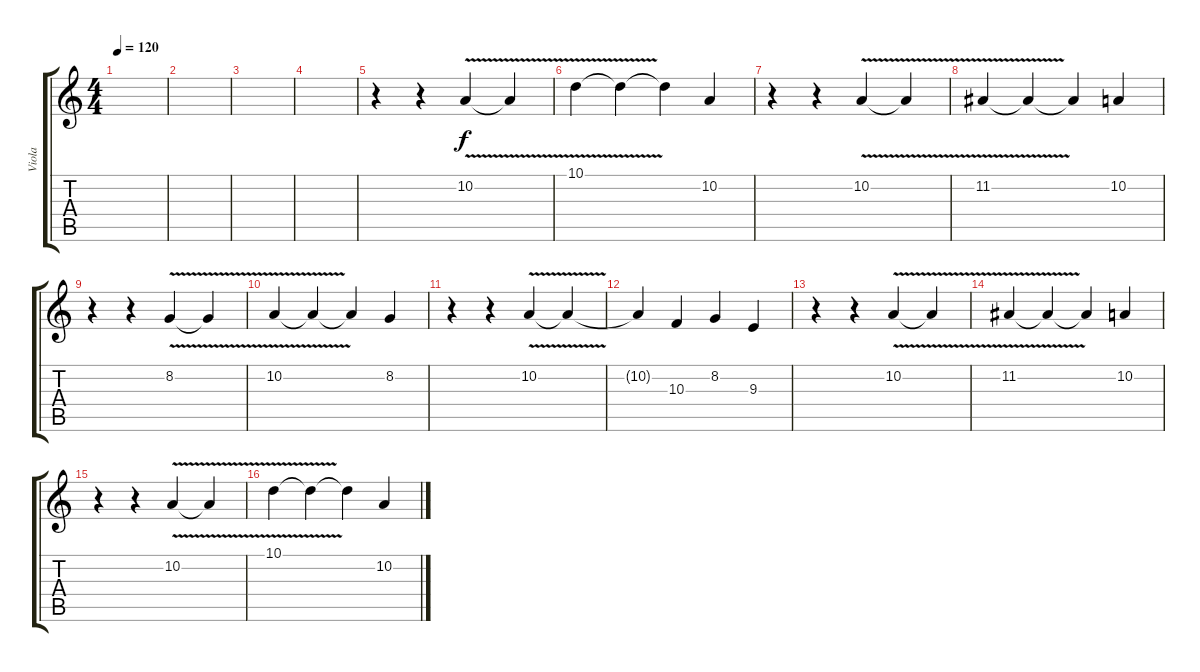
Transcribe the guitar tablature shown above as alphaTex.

\track ("Viola" "Viola") {instrument viola}
\staff {score tabs}
\tuning (E4 B3 G3 D3 A2 E2) {hide}
\ts (4 4)
\tempo 120
\clef g2
\ks c
|
|
|
|
r.4 r.4 10.2{v}.4 10.2{t}.4 |
10.1{v}.4 10.1{t}.4 10.1{t}.4 10.2.4 |
r.4 r.4 10.2{v}.4 10.2{t}.4 |
11.2{v}.4 11.2{t}.4 11.2{t}.4 10.2.4 |
r.4 r.4 8.2{v}.4 8.2{t}.4 |
10.2{v}.4 10.2{t}.4 10.2{t}.4 8.2.4 |
r.4 r.4 10.2{v}.4 10.2{t}.4 |
10.2{t}.4 10.3.4 8.2.4 9.3.4 |
r.4 r.4 10.2{v}.4 10.2{t}.4 |
11.2{v}.4 11.2{t}.4 11.2{t}.4 10.2.4 |
r.4 r.4 10.2{v}.4 10.2{t}.4 |
10.1{v}.4 10.1{t}.4 10.1{t}.4 10.2.4
